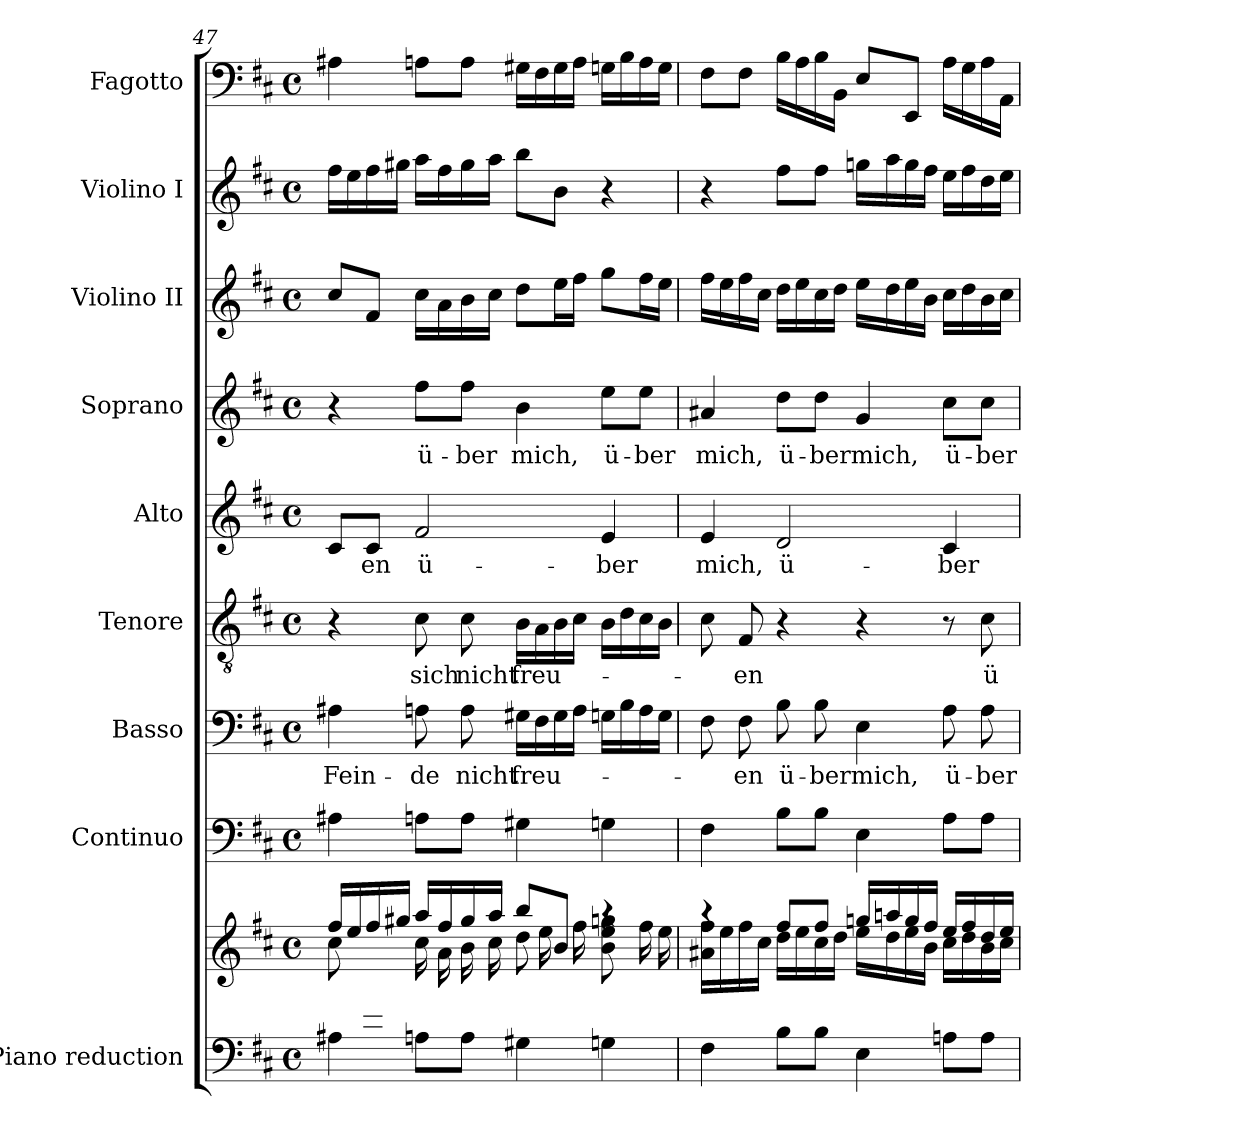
**kern	**kern	**kern	**kern	**text	**kern	**text	**kern	**text	**kern	**text	**kern	**kern	**kern
*part9	*part9	*part8	*part7	*part7	*part6	*part6	*part5	*part5	*part4	*part4	*part3	*part2	*part1
*staff10	*staff9	*staff8	*staff7	*staff7	*staff6	*staff6	*staff5	*staff5	*staff4	*staff4	*staff3	*staff2	*staff1
*I"Piano reduction	*	*I"Continuo	*I"Basso	*	*I"Tenore	*	*I"Alto	*	*I"Soprano	*	*I"Violino II	*I"Violino I	*I"Fagotto
*I'Pno	*	*	*	*	*	*	*	*	*	*	*I'Vln	*I'Vln	*
*clefF4	*clefG2	*clefF4	*clefF4	*	*clefGv2	*	*clefG2	*	*clefG2	*	*clefG2	*clefG2	*clefF4
*k[f#c#]	*k[f#c#]	*k[f#c#]	*k[f#c#]	*	*k[f#c#]	*	*k[f#c#]	*	*k[f#c#]	*	*k[f#c#]	*k[f#c#]	*k[f#c#]
*M4/4	*M4/4	*M4/4	*M4/4	*	*M4/4	*	*M4/4	*	*M4/4	*	*M4/4	*M4/4	*M4/4
*met(c)	*met(c)	*met(c)	*met(c)	*	*met(c)	*	*met(c)	*	*met(c)	*	*met(c)	*met(c)	*met(c)
=47	=47	=47	=47	=47	=47	=47	=47	=47	=47	=47	=47	=47	=47
*^	*^	*	*	*	*	*	*	*	*	*	*	*	*
!	!	!	!	!	!	!LO:LY:b	!	!	!	!	!	!	!	!	!
8ryy	4A#X\	16ff#/LL	8cc#\L	4A#X\	4A#X\	Fein-	4r	.	8c#/L	.	4r	.	8cc#/L	16ff#\LL	4A#X\
.	.	16ee/	.	.	.	.	.	.	.	.	.	.	.	16ee\	.
!	!	!	!	!	!	!	!	!	!	!LO:LY:b	!	!	!	!	!
8f#/J	.	16ff#/	8ryy	.	.	.	.	.	8c#/J	-en	.	.	8f#/J	16ff#\	.
.	.	16gg#X/JJ	.	.	.	.	.	.	.	.	.	.	.	16gg#X\JJ	.
!	!	!	!	!	!	!LO:LY:b	!	!LO:LY:b	!	!LO:LY:b	!	!LO:LY:b	!	!	!
2.ryy	8An\L	16aa/LL	16cc#\LL	8An\L	8An\	-de	8c#\	sich	2f#/	ü-	8ff#\L	ü-	16cc#\LL	16aa\LL	8An\L
.	.	16ff#/	16a\	.	.	.	.	.	.	.	.	.	16a\	16ff#\	.
!	!	!	!	!	!	!LO:LY:b	!	!LO:LY:b	!	!	!	!LO:LY:b	!	!	!
.	8A\J	16gg#/	16b\	8A\J	8A\	nicht	8c#\	nicht	.	.	8ff#\J	ber	16b\	16gg#\	8A\J
.	.	16aa/JJ	16cc#\JJ	.	.	.	.	.	.	.	.	.	16cc#\JJ	16aa\JJ	.
!	!	!	!	!	!	!LO:LY:b	!	!LO:LY:b	!	!	!	!LO:LY:b	!	!	!
.	4G#X\	8bb/L	8dd\L	4G#X\	16G#X\LL	freu-	16B\LL	freu-	.	.	4b\	mich,	8dd\L	8bb\L	16G#X\LL
.	.	.	.	.	16F#\	.	16A\	.	.	.	.	.	.	.	16F#\
.	.	8b/J	16ee\L	.	16G#\	.	16B\	.	.	.	.	.	16ee\L	8b\J	16G#\
.	.	.	16ff#\JJ	.	16A\JJ	.	16c#\JJ	.	.	.	.	.	16ff#\JJ	.	16A\JJ
!	!	!	!	!	!	!	!	!	!	!LO:LY:b	!	!LO:LY:b	!	!	!
.	4Gn\	4raa	8b!\ 8ee!\ 8ggn\L	4Gn\	16Gn\LL	.	16B\LL	.	4e/	ber	8ee\L	ü-	8gg\L	4r	16Gn\LL
.	.	.	.	.	16B\	.	16d\	.	.	.	.	.	.	.	16B\
!	!	!	!	!	!	!	!	!	!	!	!	!LO:LY:b	!	!	!
.	.	.	16ff#\L	.	16A\	.	16c#\	.	.	.	8ee\J	ber	16ff#\L	.	16A\
.	.	.	16ee\JJ	.	16G\JJ	.	16B\JJ	.	.	.	.	.	16ee\JJ	.	16G\JJ
*v	*v	*	*	*	*	*	*	*	*	*	*	*	*	*	*
=48	=48	=48	=48	=48	=48	=48	=48	=48	=48	=48	=48	=48	=48	=48
!	!	!	!	!	!	!	!	!	!LO:LY:b	!	!LO:LY:b	!	!	!
4F#\	4raa	16a#X!\ 16ff#\LL	4F#\	8F#\	.	8c#\	.	4e/	mich,	4a#X/	mich,	16ff#\LL	4r	8F#\L
.	.	16ee\	.	.	.	.	.	.	.	.	.	16ee\	.	.
!	!	!	!	!	!LO:LY:b	!	!LO:LY:b	!	!	!	!	!	!	!
.	.	16ff#\	.	8F#\	-en	8F#/	-en	.	.	.	.	16ff#\	.	8F#\J
.	.	16cc#\JJ	.	.	.	.	.	.	.	.	.	16cc#\JJ	.	.
!	!	!	!	!	!LO:LY:b	!	!	!	!LO:LY:b	!	!LO:LY:b	!	!	!
8B\L	8ff#/L	16dd\LL	8B\L	8B\	ü-	4r	.	2d/	ü-	8dd\L	ü-	16dd\LL	8ff#\L	16B\LL
.	.	16ee\	.	.	.	.	.	.	.	.	.	16ee\	.	16A\
!	!	!	!	!	!LO:LY:b	!	!	!	!	!	!LO:LY:b	!	!	!
8B\J	8ff#/J	16cc#\	8B\J	8B\	-ber	.	.	.	.	8dd\J	ber	16cc#\	8ff#\J	16B\
.	.	16dd\JJ	.	.	.	.	.	.	.	.	.	16dd\JJ	.	16BB\JJ
!	!	!	!	!	!LO:LY:b	!	!	!	!	!	!LO:LY:b	!	!	!
4E\	16ggn/LL	16ee\LL	4E\	4E\	mich,	4r	.	.	.	4g/	mich,	16ee\LL	16ggn\LL	8E/L
.	16aan/	16dd\	.	.	.	.	.	.	.	.	.	16dd\	16aa\	.
.	16gg/	16ee\	.	.	.	.	.	.	.	.	.	16ee\	16gg\	8EE/J
.	16ff#/JJ	16b\JJ	.	.	.	.	.	.	.	.	.	16b\JJ	16ff#\JJ	.
!	!	!	!	!	!LO:LY:b	!	!	!	!LO:LY:b	!	!LO:LY:b	!	!	!
8An\L	16ee/LL	16cc#\LL	8A\L	8A\	ü-	8r	.	4c#/	ber	8cc#\L	ü-	16cc#\LL	16ee\LL	16A\LL
.	16ff#/	16dd\	.	.	.	.	.	.	.	.	.	16dd\	16ff#\	16G\
!	!	!	!	!	!LO:LY:b	!	!LO:LY:b	!	!	!	!LO:LY:b	!	!	!
8A\J	16dd/	16b\	8A\J	8A\	-ber	8c#\	ü-	.	.	8cc#\J	ber	16b\	16dd\	16A\
.	16ee/JJ	16cc#\JJ	.	.	.	.	.	.	.	.	.	16cc#\JJ	16ee\JJ	16AA\JJ
*	*v	*v	*	*	*	*	*	*	*	*	*	*	*	*
=	=	=	=	=	=	=	=	=	=	=	=	=	=
*-	*-	*-	*-	*-	*-	*-	*-	*-	*-	*-	*-	*-	*-
